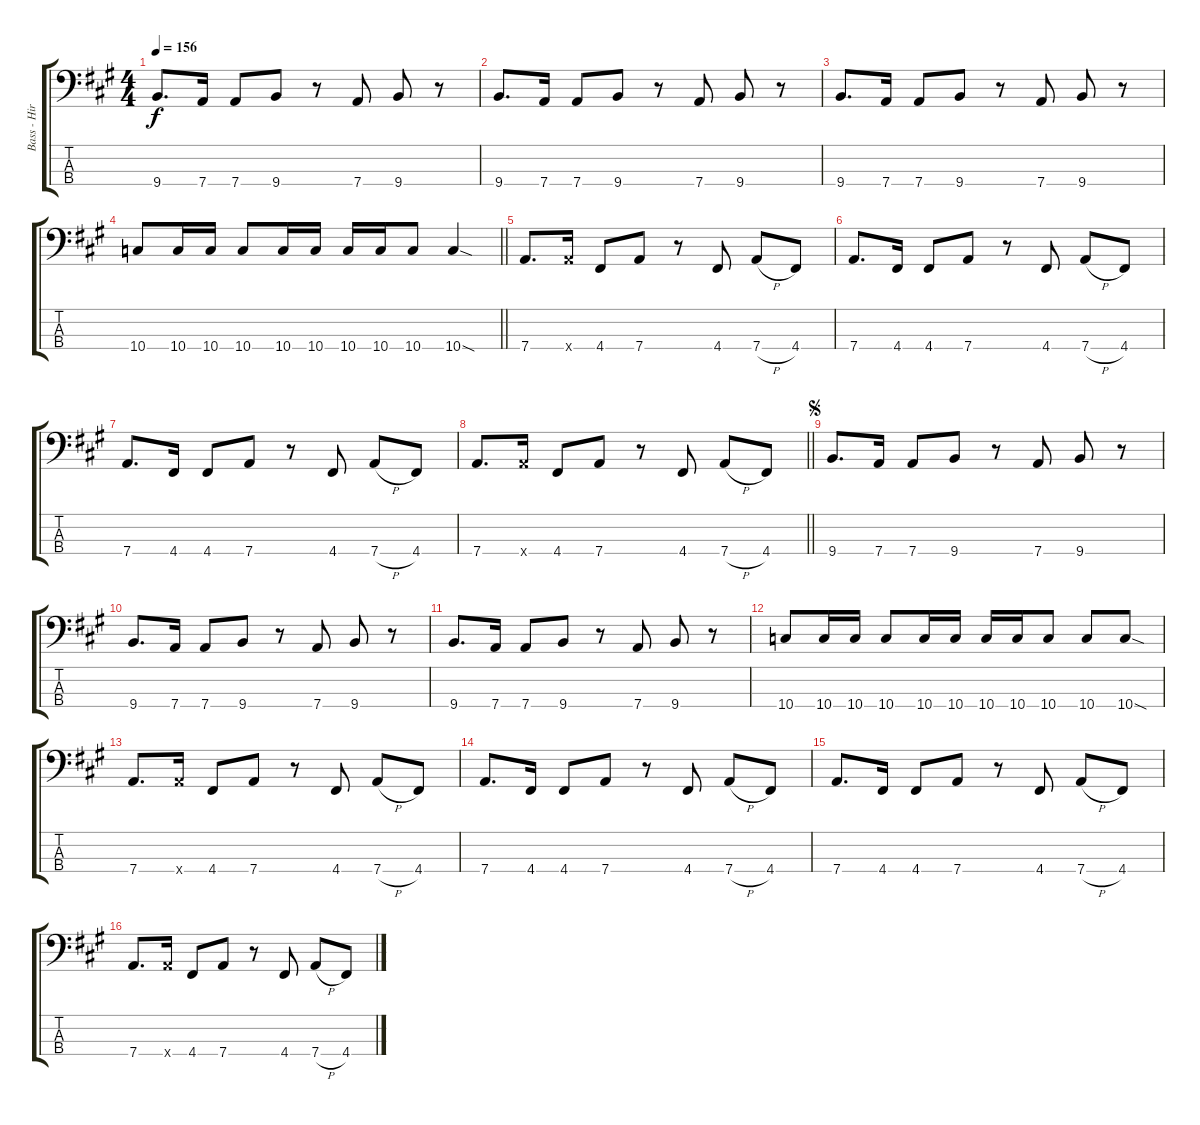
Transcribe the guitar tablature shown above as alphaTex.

\track ("Bass - Hiro Yamamoto" "Bass - Hir") {instrument electricbassfinger}
\staff {score tabs}
\tuning (G2 D2 A1 D1) {hide}
\ts (4 4)
\tempo 156
\clef f4
\ks a
9.4.8{d dy f} 7.4.16 7.4.8 9.4.8 r.8 7.4.8 9.4.8 r.8 |
9.4.8{d} 7.4.16 7.4.8 9.4.8 r.8 7.4.8 9.4.8 r.8 |
9.4.8{d} 7.4.16 7.4.8 9.4.8 r.8 7.4.8 9.4.8 r.8 |
\barLineRight lightlight
10.4.8 10.4.16 10.4.16 10.4.8 10.4.16 10.4.16 10.4.16 10.4.16 10.4.8 10.4{sod}.4 |
7.4.8{d} 7.4{x}.16 4.4.8 7.4.8 r.8 4.4.8 7.4{h}.8 4.4.8 |
7.4.8{d} 4.4.16 4.4.8 7.4.8 r.8 4.4.8 7.4{h}.8 4.4.8 |
7.4.8{d} 4.4.16 4.4.8 7.4.8 r.8 4.4.8 7.4{h}.8 4.4.8 |
\barLineRight lightlight
7.4.8{d} 7.4{x}.16 4.4.8 7.4.8 r.8 4.4.8 7.4{h}.8 4.4.8 |
\jump segno
9.4.8{d} 7.4.16 7.4.8 9.4.8 r.8 7.4.8 9.4.8 r.8 |
9.4.8{d} 7.4.16 7.4.8 9.4.8 r.8 7.4.8 9.4.8 r.8 |
9.4.8{d} 7.4.16 7.4.8 9.4.8 r.8 7.4.8 9.4.8 r.8 |
10.4.8 10.4.16 10.4.16 10.4.8 10.4.16 10.4.16 10.4.16 10.4.16 10.4.8 10.4.8 10.4{sod}.8 |
7.4.8{d} 7.4{x}.16 4.4.8 7.4.8 r.8 4.4.8 7.4{h}.8 4.4.8 |
7.4.8{d} 4.4.16 4.4.8 7.4.8 r.8 4.4.8 7.4{h}.8 4.4.8 |
7.4.8{d} 4.4.16 4.4.8 7.4.8 r.8 4.4.8 7.4{h}.8 4.4.8 |
7.4.8{d} 7.4{x}.16 4.4.8 7.4.8 r.8 4.4.8 7.4{h}.8 4.4.8
